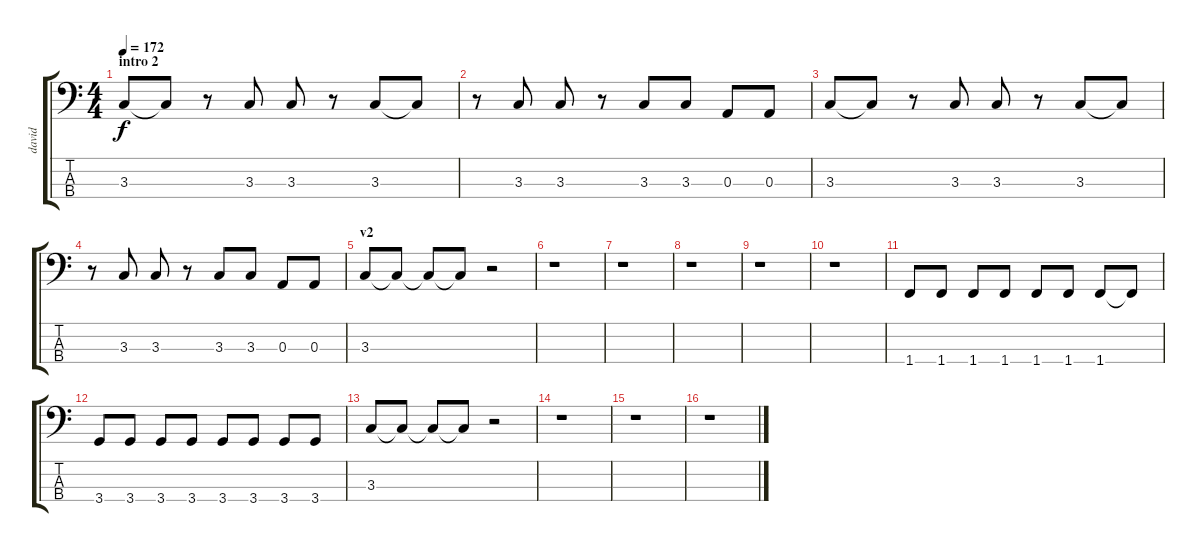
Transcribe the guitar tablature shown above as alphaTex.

\track ("david" "david") {instrument electricbassfinger}
\staff {score tabs}
\tuning (G2 D2 A1 E1) {hide}
\ts (4 4)
\section ("" "intro 2")
\tempo 172
\clef f4
\ks c
3.3.8{dy f} 3.3{t}.8 r.8 3.3.8 3.3.8 r.8 3.3.8 3.3{t}.8 |
r.8 3.3.8 3.3.8 r.8 3.3.8 3.3.8 0.3.8 0.3.8 |
3.3.8 3.3{t}.8 r.8 3.3.8 3.3.8 r.8 3.3.8 3.3{t}.8 |
r.8 3.3.8 3.3.8 r.8 3.3.8 3.3.8 0.3.8 0.3.8 |
\section ("" "v2")
3.3.8 3.3{t}.8 3.3{t}.8 3.3{t}.8 r.2 |
r.1 |
r.1 |
r.1 |
r.1 |
r.1 |
1.4.8 1.4.8 1.4.8 1.4.8 1.4.8 1.4.8 1.4.8 1.4{t}.8 |
3.4.8 3.4.8 3.4.8 3.4.8 3.4.8 3.4.8 3.4.8 3.4.8 |
3.3.8 3.3{t}.8 3.3{t}.8 3.3{t}.8 r.2 |
r.1 |
r.1 |
r.1
